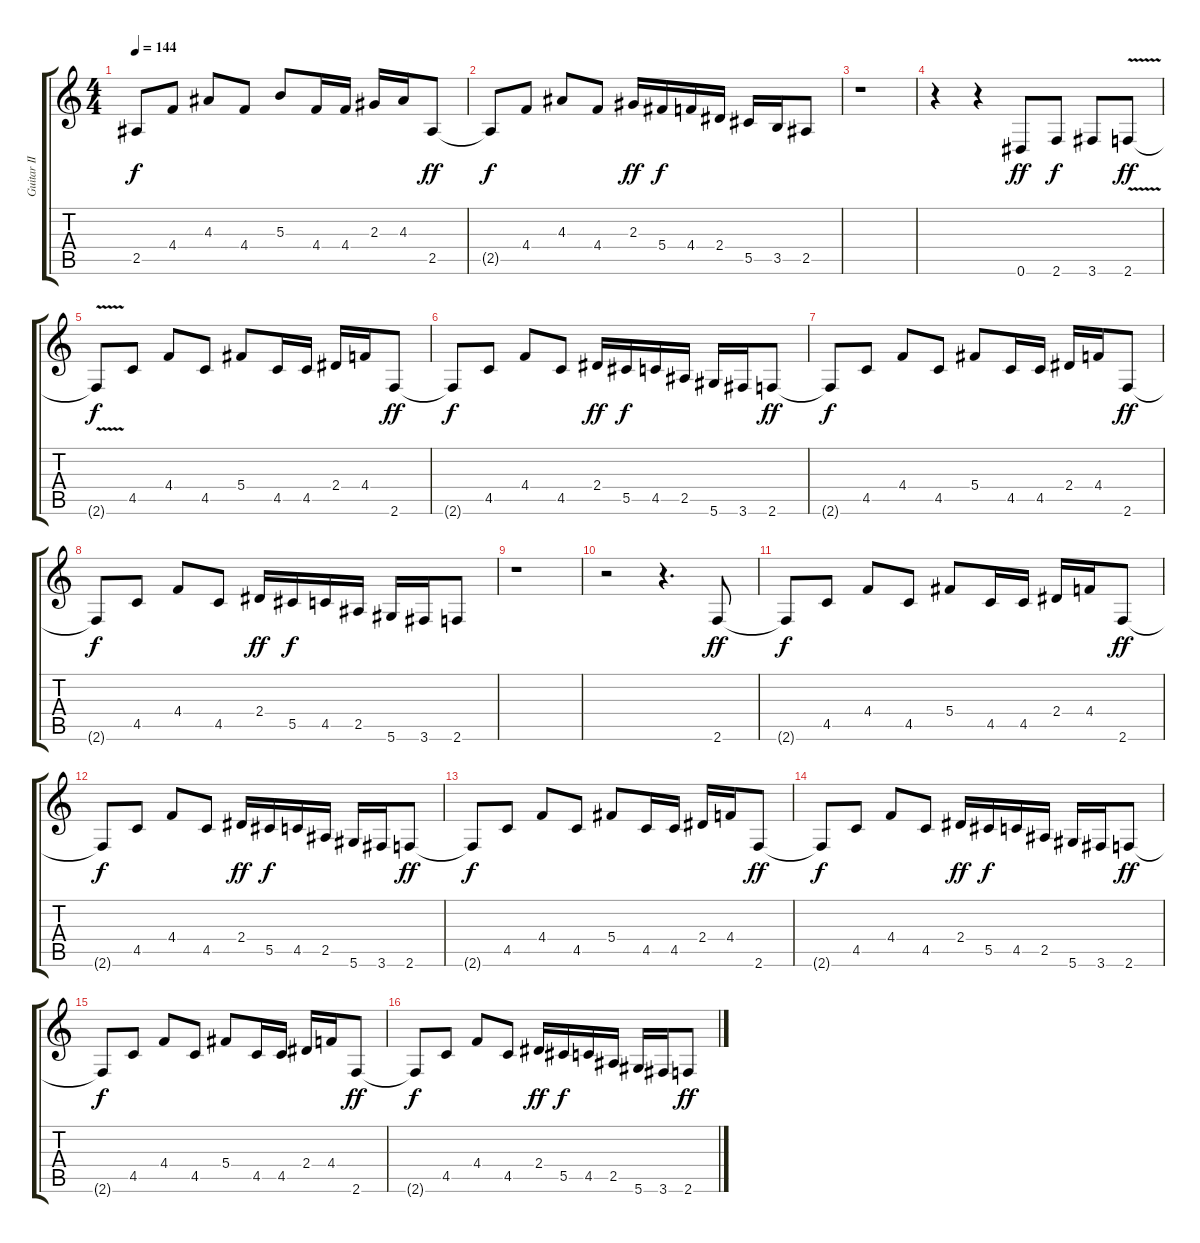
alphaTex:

\track ("Guitar II" "Guitar II") {instrument overdrivenguitar}
\staff {score tabs}
\tuning (Eb4 Bb3 Gb3 Db3 Ab2 Eb2) {hide}
\ts (4 4)
\tempo 144
\clef g2
\ks c
2.5{t}.8{dy f} 4.4.8 4.3.8 4.4.8 5.3.8 4.4.16 4.4.16 2.3.16 4.3.16 2.5.8{dy ff} |
2.5{t}.8{dy f} 4.4.8 4.3.8 4.4.8 2.3.16{dy ff} 5.4.16{dy f} 4.4.16 2.4.16 5.5.16 3.5.16 2.5.8 |
r.1 |
r.4 r.4 0.6.8{dy ff} 2.6.8{dy f} 3.6.8 2.6{v}.8{dy ff} |
2.6{t}.8{dy f} 4.5.8 4.4.8 4.5.8 5.4.8 4.5.16 4.5.16 2.4.16 4.4.16 2.6.8{dy ff} |
2.6{t}.8{dy f} 4.5.8 4.4.8 4.5.8 2.4.16{dy ff} 5.5.16{dy f} 4.5.16 2.5.16 5.6.16 3.6.16 2.6.8{dy ff} |
2.6{t}.8{dy f} 4.5.8 4.4.8 4.5.8 5.4.8 4.5.16 4.5.16 2.4.16 4.4.16 2.6.8{dy ff} |
2.6{t}.8{dy f} 4.5.8 4.4.8 4.5.8 2.4.16{dy ff} 5.5.16{dy f} 4.5.16 2.5.16 5.6.16 3.6.16 2.6.8 |
r.1 |
r.2 r.4{d} 2.6.8{dy ff} |
2.6{t}.8{dy f} 4.5.8 4.4.8 4.5.8 5.4.8 4.5.16 4.5.16 2.4.16 4.4.16 2.6.8{dy ff} |
2.6{t}.8{dy f} 4.5.8 4.4.8 4.5.8 2.4.16{dy ff} 5.5.16{dy f} 4.5.16 2.5.16 5.6.16 3.6.16 2.6.8{dy ff} |
2.6{t}.8{dy f} 4.5.8 4.4.8 4.5.8 5.4.8 4.5.16 4.5.16 2.4.16 4.4.16 2.6.8{dy ff} |
2.6{t}.8{dy f} 4.5.8 4.4.8 4.5.8 2.4.16{dy ff} 5.5.16{dy f} 4.5.16 2.5.16 5.6.16 3.6.16 2.6.8{dy ff} |
2.6{t}.8{dy f} 4.5.8 4.4.8 4.5.8 5.4.8 4.5.16 4.5.16 2.4.16 4.4.16 2.6.8{dy ff} |
2.6{t}.8{dy f} 4.5.8 4.4.8 4.5.8 2.4.16{dy ff} 5.5.16{dy f} 4.5.16 2.5.16 5.6.16 3.6.16 2.6.8{dy ff}
